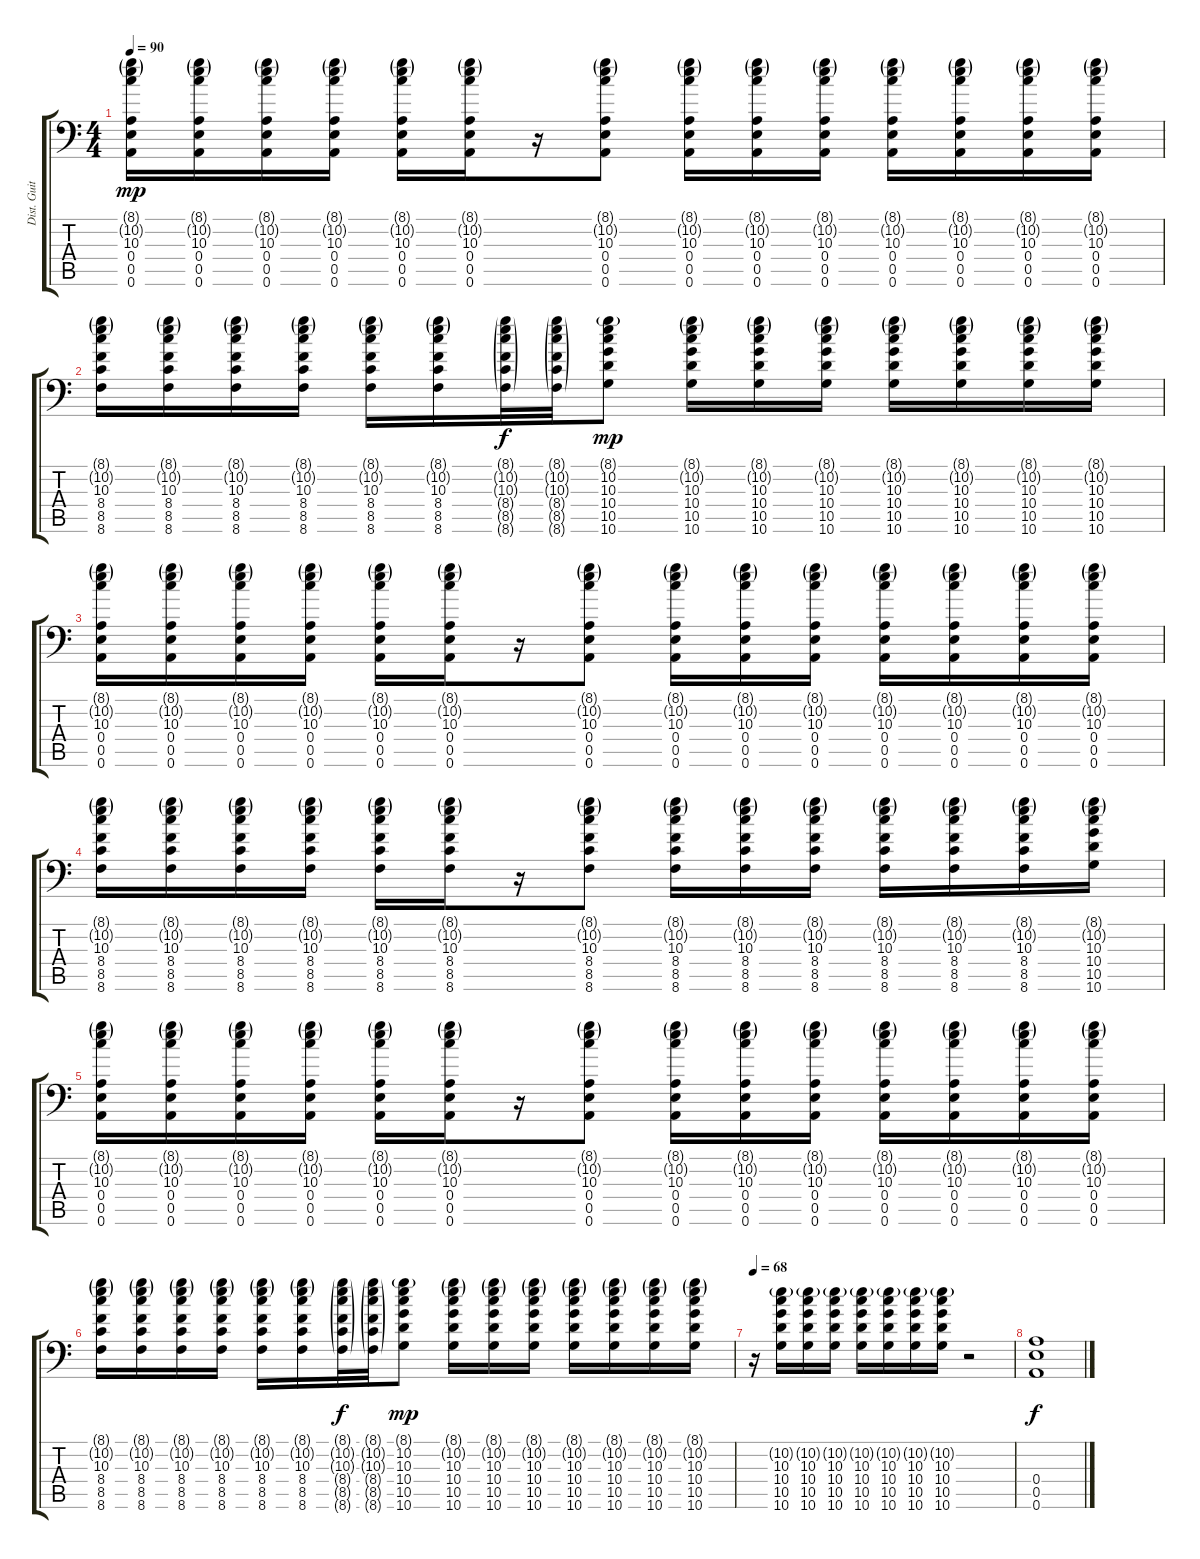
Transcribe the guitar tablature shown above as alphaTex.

\track ("Dist. Guitar #2" "Dist. Guit") {instrument distortionguitar}
\staff {score tabs}
\tuning (B3 Gb3 D3 A2 E2 A1) {hide}
\ts (4 4)
\tempo 90
\clef f4
\ks c
(8.1{g} 10.2{g} 10.3 0.4 0.5 0.6).16{dy mp} (8.1{g} 10.2{g} 10.3 0.4 0.5 0.6).16 (8.1{g} 10.2{g} 10.3 0.4 0.5 0.6).16 (8.1{g} 10.2{g} 10.3 0.4 0.5 0.6).16 (8.1{g} 10.2{g} 10.3 0.4 0.5 0.6).16 (8.1{g} 10.2{g} 10.3 0.4 0.5 0.6).16 r.16 (8.1{g} 10.2{g} 10.3 0.4 0.5 0.6).8 (8.1{g} 10.2{g} 10.3 0.4 0.5 0.6).16 (8.1{g} 10.2{g} 10.3 0.4 0.5 0.6).16 (8.1{g} 10.2{g} 10.3 0.4 0.5 0.6).16 (8.1{g} 10.2{g} 10.3 0.4 0.5 0.6).16 (8.1{g} 10.2{g} 10.3 0.4 0.5 0.6).16 (8.1{g} 10.2{g} 10.3 0.4 0.5 0.6).16 (8.1{g} 10.2{g} 10.3 0.4 0.5 0.6).16 |
(8.1{g} 10.2{g} 10.3 8.4 8.5 8.6).16 (8.1{g} 10.2{g} 10.3 8.4 8.5 8.6).16 (8.1{g} 10.2{g} 10.3 8.4 8.5 8.6).16 (8.1{g} 10.2{g} 10.3 8.4 8.5 8.6).16 (8.1{g} 10.2{g} 10.3 8.4 8.5 8.6).16 (8.1{g} 10.2{g} 10.3 8.4 8.5 8.6).16 (8.1{g} 10.2{g} 10.3{g} 8.4{g} 8.5{g} 8.6{g}).32{dy f} (8.1{g} 10.2{g} 10.3{g} 8.4{g} 8.5{g} 8.6{g}).32 (8.1{g} 10.2 10.3 10.4 10.5 10.6).8{dy mp} (8.1{g} 10.2{g} 10.3 10.4 10.5 10.6).16 (8.1{g} 10.2{g} 10.3 10.4 10.5 10.6).16 (8.1{g} 10.2{g} 10.3 10.4 10.5 10.6).16 (8.1{g} 10.2{g} 10.3 10.4 10.5 10.6).16 (8.1{g} 10.2{g} 10.3 10.4 10.5 10.6).16 (8.1{g} 10.2{g} 10.3 10.4 10.5 10.6).16 (8.1{g} 10.2{g} 10.3 10.4 10.5 10.6).16 |
(8.1{g} 10.2{g} 10.3 0.4 0.5 0.6).16 (8.1{g} 10.2{g} 10.3 0.4 0.5 0.6).16 (8.1{g} 10.2{g} 10.3 0.4 0.5 0.6).16 (8.1{g} 10.2{g} 10.3 0.4 0.5 0.6).16 (8.1{g} 10.2{g} 10.3 0.4 0.5 0.6).16 (8.1{g} 10.2{g} 10.3 0.4 0.5 0.6).16 r.16 (8.1{g} 10.2{g} 10.3 0.4 0.5 0.6).8 (8.1{g} 10.2{g} 10.3 0.4 0.5 0.6).16 (8.1{g} 10.2{g} 10.3 0.4 0.5 0.6).16 (8.1{g} 10.2{g} 10.3 0.4 0.5 0.6).16 (8.1{g} 10.2{g} 10.3 0.4 0.5 0.6).16 (8.1{g} 10.2{g} 10.3 0.4 0.5 0.6).16 (8.1{g} 10.2{g} 10.3 0.4 0.5 0.6).16 (8.1{g} 10.2{g} 10.3 0.4 0.5 0.6).16 |
(8.1{g} 10.2{g} 10.3 8.4 8.5 8.6).16 (8.1{g} 10.2{g} 10.3 8.4 8.5 8.6).16 (8.1{g} 10.2{g} 10.3 8.4 8.5 8.6).16 (8.1{g} 10.2{g} 10.3 8.4 8.5 8.6).16 (8.1{g} 10.2{g} 10.3 8.4 8.5 8.6).16 (8.1{g} 10.2{g} 10.3 8.4 8.5 8.6).16 r.16 (8.1{g} 10.2{g} 10.3 8.4 8.5 8.6).8 (8.1{g} 10.2{g} 10.3 8.4 8.5 8.6).16 (8.1{g} 10.2{g} 10.3 8.4 8.5 8.6).16 (8.1{g} 10.2{g} 10.3 8.4 8.5 8.6).16 (8.1{g} 10.2{g} 10.3 8.4 8.5 8.6).16 (8.1{g} 10.2{g} 10.3 8.4 8.5 8.6).16 (8.1{g} 10.2{g} 10.3 8.4 8.5 8.6).16 (8.1{g} 10.2{g} 10.3 10.4 10.5 10.6).16 |
(8.1{g} 10.2{g} 10.3 0.4 0.5 0.6).16 (8.1{g} 10.2{g} 10.3 0.4 0.5 0.6).16 (8.1{g} 10.2{g} 10.3 0.4 0.5 0.6).16 (8.1{g} 10.2{g} 10.3 0.4 0.5 0.6).16 (8.1{g} 10.2{g} 10.3 0.4 0.5 0.6).16 (8.1{g} 10.2{g} 10.3 0.4 0.5 0.6).16 r.16 (8.1{g} 10.2{g} 10.3 0.4 0.5 0.6).8 (8.1{g} 10.2{g} 10.3 0.4 0.5 0.6).16 (8.1{g} 10.2{g} 10.3 0.4 0.5 0.6).16 (8.1{g} 10.2{g} 10.3 0.4 0.5 0.6).16 (8.1{g} 10.2{g} 10.3 0.4 0.5 0.6).16 (8.1{g} 10.2{g} 10.3 0.4 0.5 0.6).16 (8.1{g} 10.2{g} 10.3 0.4 0.5 0.6).16 (8.1{g} 10.2{g} 10.3 0.4 0.5 0.6).16 |
(8.1{g} 10.2{g} 10.3 8.4 8.5 8.6).16 (8.1{g} 10.2{g} 10.3 8.4 8.5 8.6).16 (8.1{g} 10.2{g} 10.3 8.4 8.5 8.6).16 (8.1{g} 10.2{g} 10.3 8.4 8.5 8.6).16 (8.1{g} 10.2{g} 10.3 8.4 8.5 8.6).16 (8.1{g} 10.2{g} 10.3 8.4 8.5 8.6).16 (8.1{g} 10.2{g} 10.3{g} 8.4{g} 8.5{g} 8.6{g}).32{dy f} (8.1{g} 10.2{g} 10.3{g} 8.4{g} 8.5{g} 8.6{g}).32 (8.1{g} 10.2 10.3 10.4 10.5 10.6).8{dy mp} (8.1{g} 10.2{g} 10.3 10.4 10.5 10.6).16 (8.1{g} 10.2{g} 10.3 10.4 10.5 10.6).16 (8.1{g} 10.2{g} 10.3 10.4 10.5 10.6).16 (8.1{g} 10.2{g} 10.3 10.4 10.5 10.6).16 (8.1{g} 10.2{g} 10.3 10.4 10.5 10.6).16 (8.1{g} 10.2{g} 10.3 10.4 10.5 10.6).16 (8.1{g} 10.2{g} 10.3 10.4 10.5 10.6).16 |
\tempo 68
r.16 (10.2{g} 10.3 10.4 10.5 10.6).16 (10.2{g} 10.3 10.4 10.5 10.6).16 (10.2{g} 10.3 10.4 10.5 10.6).16 (10.2{g} 10.3 10.4 10.5 10.6).16 (10.2{g} 10.3 10.4 10.5 10.6).16 (10.2{g} 10.3 10.4 10.5 10.6).16 (10.2{g} 10.3 10.4 10.5 10.6).16 r.2 |
(0.4 0.5 0.6).1{dy f volume 0}
